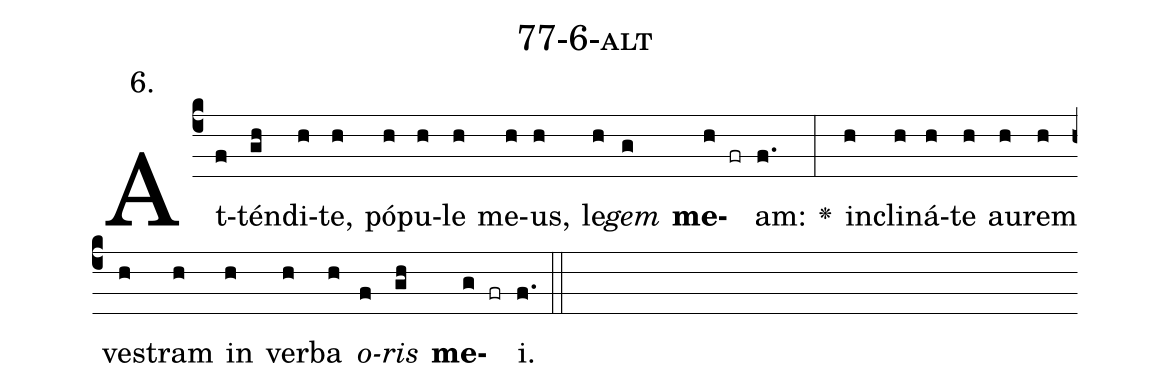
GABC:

name: 77-6-alt;
annotation: 6.;
%%
(c4)At(f)tén(gh)di(h)te,(h) pó(h)pu(h)le(h) me(h)us,(h) le(h)<i>gem</i>(g) <b>me</b>(h fr)am:(f.) <v>\greheightstar</v>(:) in(h)cli(h)ná(h)te(h) au(h)rem(h) ves(h)tram(h) in(h) ver(h)ba(h) <i>o</i>(f)<i>ris</i>(gh) <b>me</b>(g fr)i.(f.) (::)


%E(h) u(h) o(f) u(gh) a(g) e.(f.) (::)
